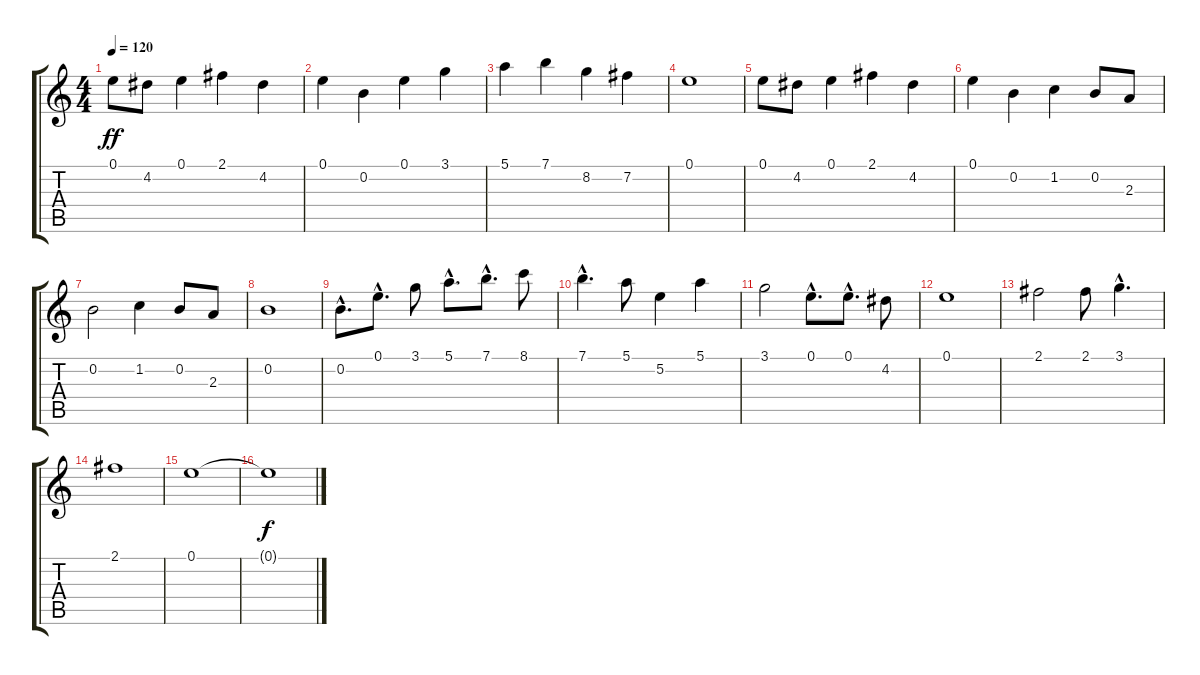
\track "" {instrument acousticguitarnylon}
\staff {score tabs}
\tuning (E4 B3 G3 D3 A2 E2) {hide}
\ts (4 4)
\tempo 120
\clef g2
\ks c
0.1.8{dy ff} 4.2.8 0.1.4 2.1.4 4.2.4 |
0.1.4 0.2.4 0.1.4 3.1.4 |
5.1.4 7.1.4 8.2.4 7.2.4 |
0.1.1 |
0.1.8 4.2.8 0.1.4 2.1.4 4.2.4 |
0.1.4 0.2.4 1.2.4 0.2.8 2.3.8 |
0.2.2 1.2.4 0.2.8 2.3.8 |
0.2.1 |
0.2{hac}.8{d} 0.1{hac}.8{d} 3.1.8 5.1{hac}.8{d} 7.1{hac}.8{d} 8.1.8 |
7.1{hac}.4{d} 5.1.8 5.2.4 5.1.4 |
3.1.2 0.1{hac}.8{d} 0.1{hac}.8{d} 4.2.8 |
0.1.1 |
2.1.2 2.1.8 3.1{hac}.4{d} |
2.1.1 |
0.1.1 |
0.1{t}.1{dy f}
